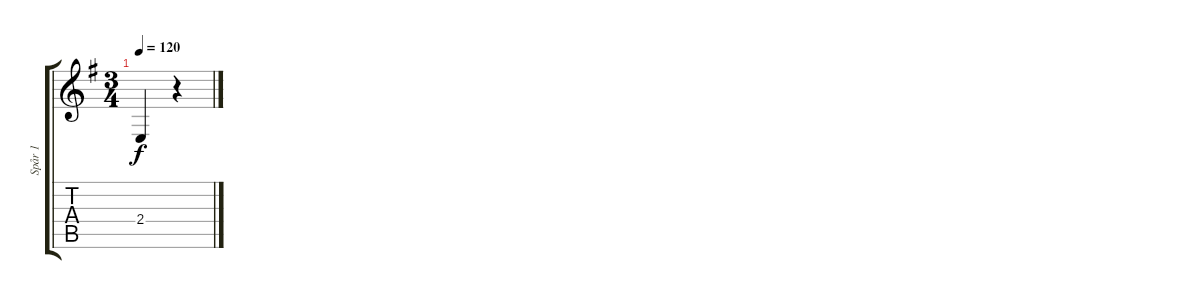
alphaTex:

\track ("Spår 1" "Spår 1") {instrument acousticgrandpiano}
\staff {score tabs}
\tuning (E4 B3 G3 D3 A2 E2) {hide}
\ts (3 4)
\tempo 120
\clef g2
\ks g
2.4{t}.4{dy f} r.4
